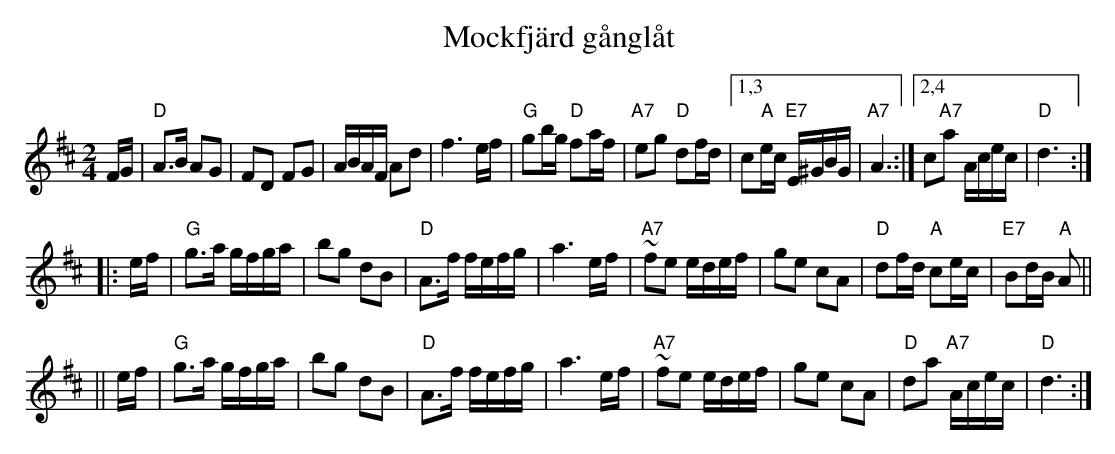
X:1
T: Mockfj\"ard g\aangl\aat
M: 2/4
L: 1/16
K: D
FG \
| "D"A3B A2G2 | F2D2 F2G2 | ABAF A2d2 | f6 ef | "G"g2bg "D"f2af | "A7"e2g2 "D"d2fd |1,3 c2"A"ec "E7"E^GBG | "A7"A6 \
                                                                                  :|2,4 c2"A7"a2 Acec | "D"d6 :|
|: ef \
| "G"g3a gfga | b2g2 d2B2 | "D"A3f fefg | a6 ef | "A7"~f2e2 edef | g2e2 c2A2 | "D"d2fd "A"c2ec | "E7"B2dB "A"A2 ||
|| ef | "G"g3a gfga | b2g2 d2B2 | "D"A3f fefg | a6 ef | "A7"~f2e2 edef | g2e2 c2A2 | "D"d2a2 "A7"Acec | "D"d6 :|
